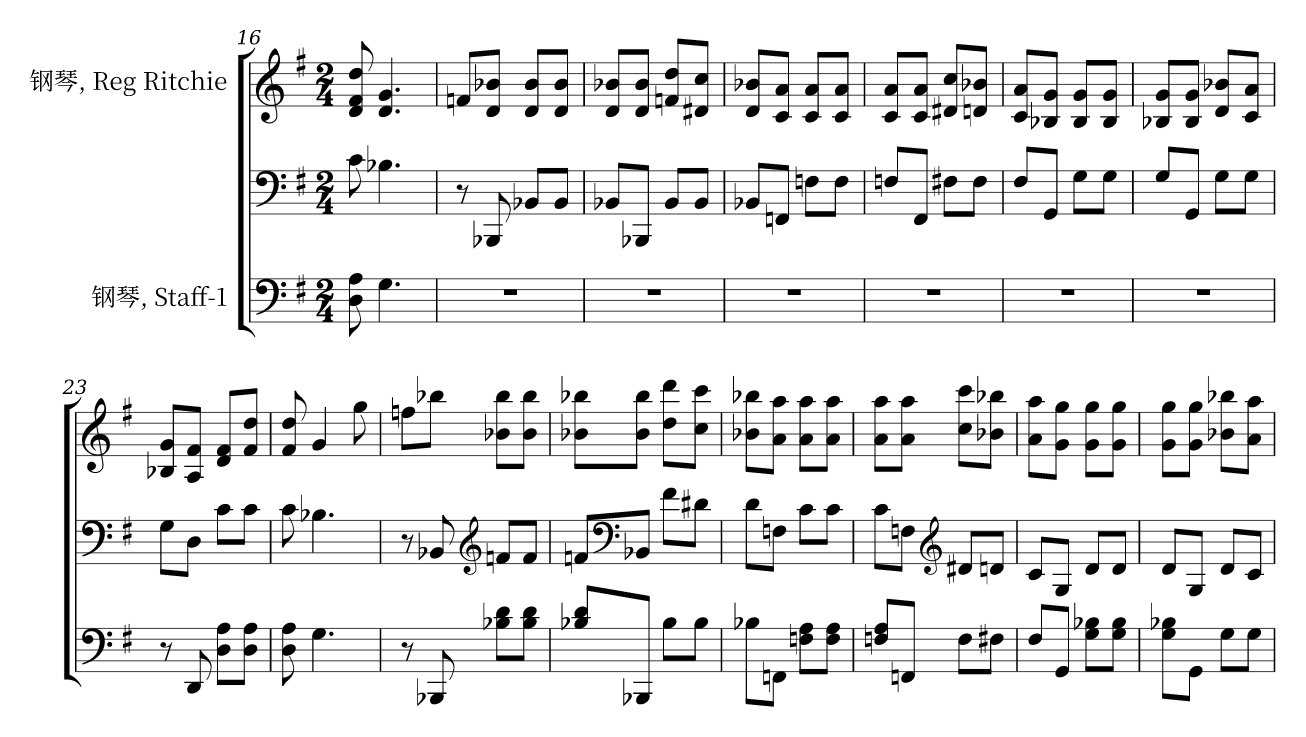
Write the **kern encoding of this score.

**kern	**kern	**kern
*part2	*part2	*part1
*staff3	*staff2	*staff1
*I"钢琴, Staff-1	*	*I"钢琴, Reg Ritchie
*clefF4	*clefF4	*clefG2
*k[f#]	*k[f#]	*k[f#]
*M2/4	*M2/4	*M2/4
=16	=16	=16
8D\ 8A\	8c\	8d/ 8f#/ 8dd/
4.G\	4.B-X\	4.d/ 4.g/
=17	=17	=17
2r	8r	8fn/L
.	8BBB-X/	8d/ 8b-X/J
.	8BB-X/L	8d/ 8b-/L
.	8BB-/J	8d/ 8b-/J
=18	=18	=18
2r	8BB-X/L	8d/ 8b-X/L
.	8BBB-X/J	8d/ 8b-/J
.	8BB-/L	8fn/ 8dd/L
.	8BB-/J	8d#X/ 8cc/J
=19	=19	=19
2r	8BB-X/L	8d/ 8b-X/L
.	8FFn/J	8c/ 8a/J
.	8Fn\L	8c/ 8a/L
.	8F\J	8c/ 8a/J
=20	=20	=20
2r	8Fn/L	8c/ 8a/L
.	8FF#/J	8c/ 8a/J
.	8F#X\L	8d#X/ 8cc/L
.	8F#\J	8dn/ 8b-X/J
!!LO:PB:g=z
=21	=21	=21
2r	8F#/L	8c/ 8a/L
.	8GG/J	8B-X/ 8g/J
.	8G\L	8B-/ 8g/L
.	8G\J	8B-/ 8g/J
=22	=22	=22
2r	8G/L	8B-X/ 8g/L
.	8GG/J	8B-/ 8g/J
.	8G\L	8d/ 8b-X/L
.	8G\J	8c/ 8a/J
=23	=23	=23
8r	8G\L	8B-X/ 8g/L
8DD/	8D\J	8A/ 8f#/J
8D\ 8A\L	8c\L	8d/ 8f#/L
8D\ 8A\J	8c\J	8f#/ 8dd/J
=24	=24	=24
8D\ 8A\	8c\	8f#/ 8dd/
4.G\	4.B-X\	4g/
.	.	8gg\
=25	=25	=25
8r	8r	8ffn\L
8BBB-X/	8BB-X/	8bb-X\J
*	*clefG2	*
8B-X\ 8d\L	8fn/L	8b-X\ 8bb-\L
8B-\ 8d\J	8f/J	8b-\ 8bb-\J
=26	=26	=26
8B-X/ 8d/L	8fn/L	8b-X\ 8bb-X\L
*	*clefF4	*
8BBB-X/J	8BB-X/J	8b-\ 8bb-\J
8B-\L	8f\L	8dd\ 8ddd\L
8B-\J	8d#X\J	8cc\ 8ccc\J
!!LO:LB:g=z
=27	=27	=27
8B-X\L	8d\L	8b-X\ 8bb-X\L
8FFn\J	8Fn\J	8a\ 8aa\J
8Fn\ 8A\L	8c\L	8a\ 8aa\L
8F\ 8A\J	8c\J	8a\ 8aa\J
=28	=28	=28
8Fn/ 8A/L	8c\L	8a\ 8aa\L
8FFn/J	8Fn\J	8a\ 8aa\J
*	*clefG2	*
8F\L	8d#X/L	8cc\ 8ccc\L
8F#X\J	8dn/J	8b-X\ 8bb-X\J
=29	=29	=29
8F#/L	8c/L	8a\ 8aa\L
8GG/J	8G/J	8g\ 8gg\J
8G\ 8B-X\L	8d/L	8g\ 8gg\L
8G\ 8B-\J	8d/J	8g\ 8gg\J
=30	=30	=30
8G\ 8B-X\L	8d/L	8g\ 8gg\L
8GG\J	8G/J	8g\ 8gg\J
8G\L	8d/L	8b-X\ 8bb-X\L
8G\J	8c/J	8a\ 8aa\J
=	=	=
*-	*-	*-
